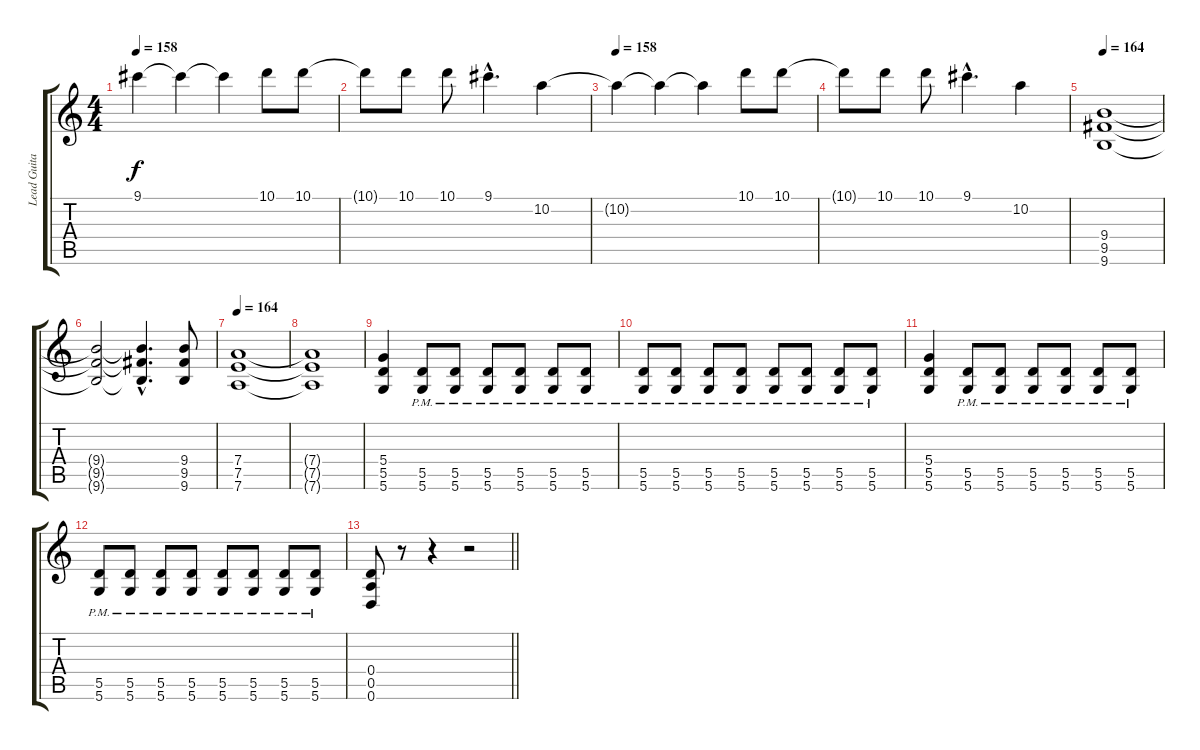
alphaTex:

\track ("Lead Guitar" "Lead Guita") {instrument overdrivenguitar}
\staff {score tabs}
\tuning (E4 B3 G3 D3 A2 D2) {hide}
\ts (4 4)
\tempo 158
\clef g2
\ks c
9.1{t}.4{dy f} 9.1{t}.4 9.1{t}.4 10.1.8 10.1.8 |
10.1{t}.8 10.1.8 10.1.8 9.1{hac}.4{d} 10.2.4 |
\tempo 158
10.2{t}.4 10.2{t}.4 10.2{t}.4 10.1.8 10.1.8 |
10.1{t}.8 10.1.8 10.1.8 9.1{hac}.4{d} 10.2.4 |
\tempo 164
(9.4 9.5 9.6).1{instrument overdrivenguitar} |
(9.4{t} 9.5{t} 9.6{t}).2 (9.4{hac t} 9.5{hac t} 9.6{hac t}).4{d} (9.4 9.5 9.6).8 |
\tempo 164
(7.4 7.5 7.6).1 |
(7.4{t} 7.5{t} 7.6{t}).1 |
(5.4 5.5 5.6).4 (5.5{pm} 5.6{pm}).8 (5.5{pm} 5.6{pm}).8 (5.5{pm} 5.6{pm}).8 (5.5{pm} 5.6{pm}).8 (5.5{pm} 5.6{pm}).8 (5.5{pm} 5.6{pm}).8 |
(5.5{pm} 5.6{pm}).8 (5.5{pm} 5.6{pm}).8 (5.5{pm} 5.6{pm}).8 (5.5{pm} 5.6{pm}).8 (5.5{pm} 5.6{pm}).8 (5.5{pm} 5.6{pm}).8 (5.5{pm} 5.6{pm}).8 (5.5{pm} 5.6{pm}).8 |
(5.4 5.5 5.6).4 (5.5{pm} 5.6{pm}).8 (5.5{pm} 5.6{pm}).8 (5.5{pm} 5.6{pm}).8 (5.5{pm} 5.6{pm}).8 (5.5{pm} 5.6{pm}).8 (5.5{pm} 5.6{pm}).8 |
(5.5{pm} 5.6{pm}).8 (5.5{pm} 5.6{pm}).8 (5.5{pm} 5.6{pm}).8 (5.5{pm} 5.6{pm}).8 (5.5{pm} 5.6{pm}).8 (5.5{pm} 5.6{pm}).8 (5.5{pm} 5.6{pm}).8 (5.5{pm} 5.6{pm}).8 |
\barLineRight lightlight
(0.4 0.5 0.6).8 r.8 r.4 r.2
